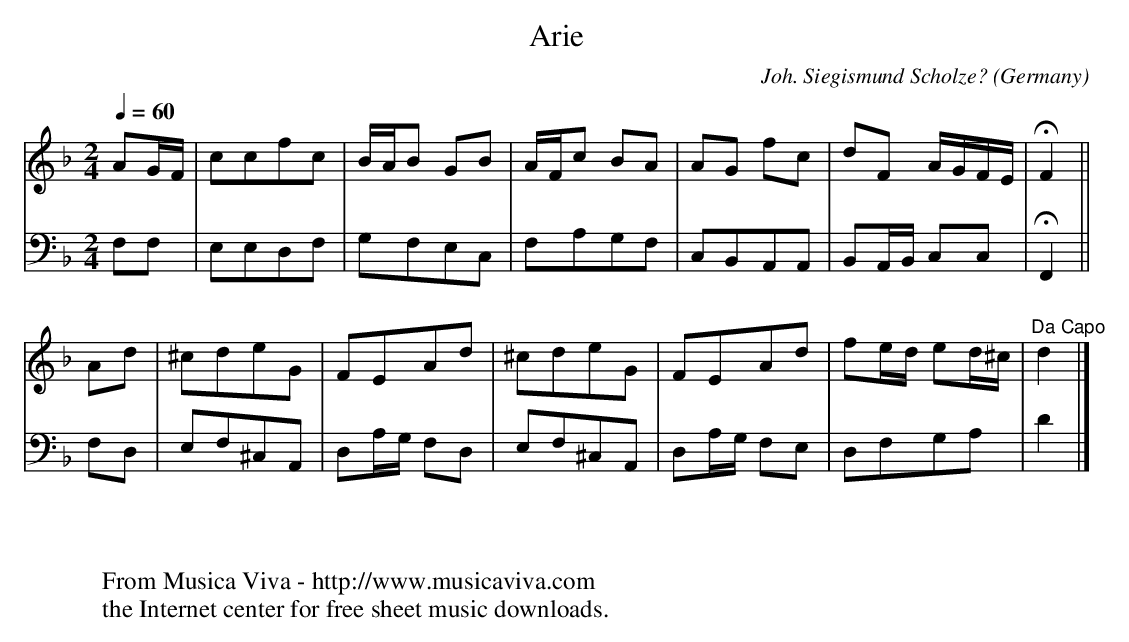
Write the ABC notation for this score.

X:1
T:Arie
C:Joh. Siegismund Scholze?
O:Germany
V:1 Program 1 6 %Harpsichord
V:2 Program 1 6 bass %Harpsichord
M:2/4
L:1/8
Q:1/4=60
K:F
V:1
AG/F/|ccfc|B/A/B GB|A/F/c BA|AG fc|dF A/G/F/E/|HF2||
V:2
F,F,|E,E,D,F,|G,F,E,C,|F,A,G,F,|C,B,,A,,A,,|B,,A,,/B,,/ C,C,|HF,,2||
V:1
Ad|^cdeG|FEAd|^cdeG|FEAd|fe/d/ ed/^c/|"^Da Capo"d2|]
V:2
F,D,|E,F,^C,A,,|D,A,/G,/ F,D,|E,F,^C,A,,|D,A,/G,/ F,E,|D,F,G,A,|D2|]
W:
W:
W:  From Musica Viva - http://www.musicaviva.com
W:  the Internet center for free sheet music downloads.
